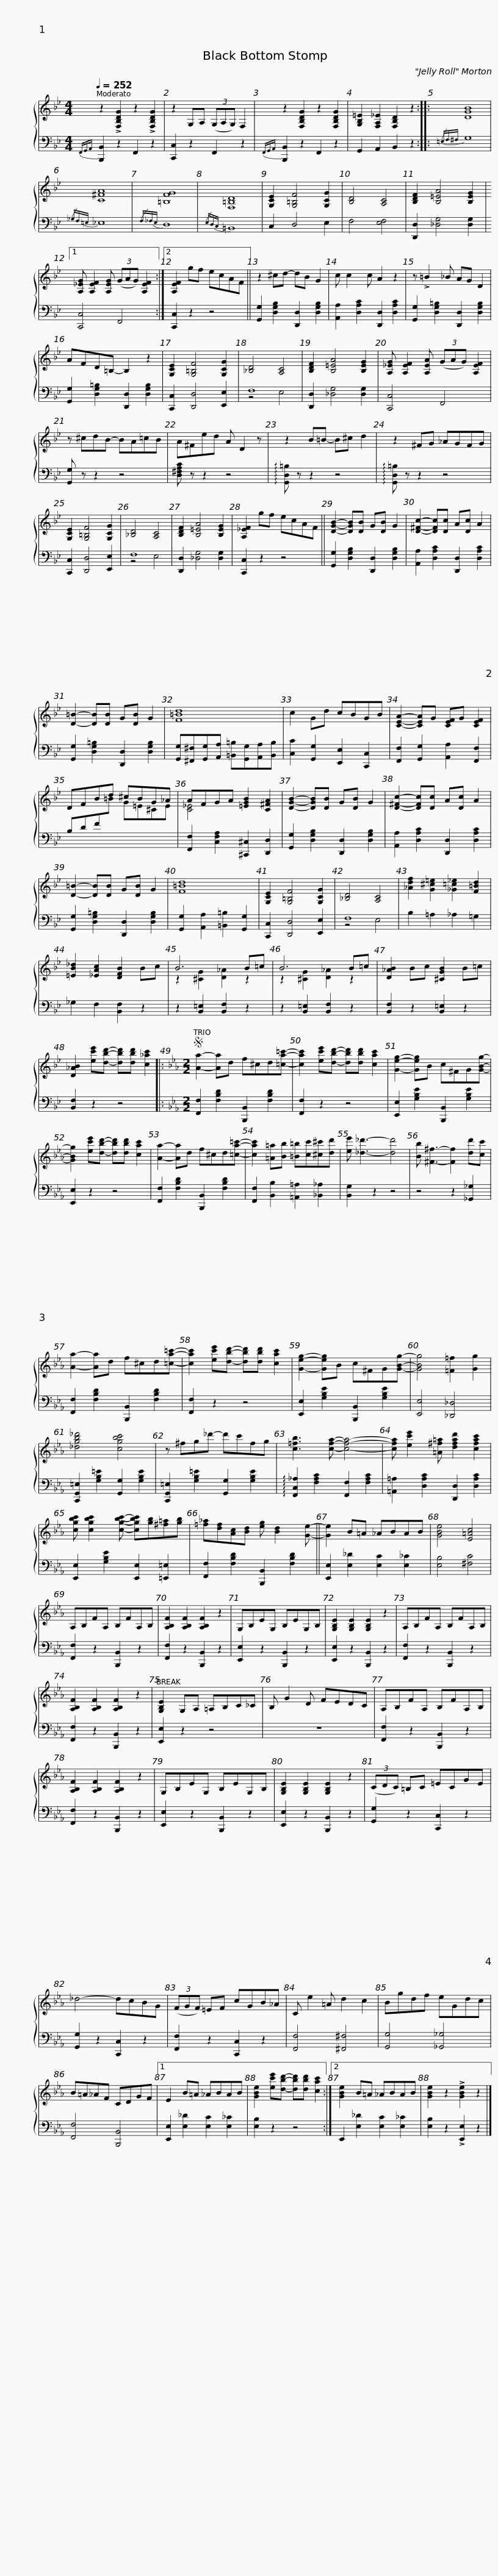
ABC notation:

X:1
%%score { ( 1 4 ) | ( 2 3 ) }
L:1/8
Q:1/4=252
M:4/4
I:linebreak $
K:Gmin
V:1 treble
V:4 treble
V:2 bass
V:3 bass
V:1
 z2 !>![F,B,DG]2 z2 !>![F,B,DG]2 | z2 G,A, (3(G,A,G,) F,2 | z2 [F,B,DG]2 z2 [F,B,DG]2 | [G,B,=E]2 [F,A,_E]2 [F,B,D]2 z2 :: [DGB]8 | %5
 [C^FA]8 |$ [=B,FG]8 | [F,=B,D]8 | [G,CE]2 [G,=B,F]4 [G,CG]2 | [B,D]4 [A,C]4 | %10
 [B,DF]2 [B,=EA]4 [B,EG]2 |1 [A,_EG] [A,EF]2 [A,EG] (3(GAG) [A,EF]2 :|2 [A,EF]2 gf ecAF ||$ z2 ^cd- dB G2 | c c2 c A2 z2 | %15
 z !>!=B2 _B AG D2 | AFD=B,- B,2 z2 | [G,CE]2 [G,=B,F]4 [G,CG]2 | [_B,D]4 [A,C]4 | [B,DF]2 [B,=EA]4 [B,EG]2 |$ %20
 [A,_EG] [A,EF]2 [A,EA] (3(GAG) [A,EF]2 | z ^cdB- BA=cB | A^Fed A D2 z | z2 B=B- B^c d2 | z2 ^FG _AGFG |$ %25
 [G,CE]2 [G,=B,F]4 [G,CG]2 | [_B,D]4 [A,C]4 | [B,DF]2 [B,=EA]4 [B,EG]2 | [A,_EF]2 gf ecAF || [DGB]2- [DGB][DB] G[DB] G2 | %30
 [D^Fc]2- [DFc][Dc] A[Dc] A2 | [D=B]2- [DB][DB] G[DB] G2 |$ [F=Bd]8 | c2 Gd cBGB | [CEA]2- [CEA]G [CEF]G [CEF]2 | %35
 DFBd ^cBG_A | AFGA [=EGB]2 [C^FA]2 |$ [DGB]2- [DGB][DB] G[DB] G2 | [D^Fc]2- [DFc][Dc] A[Dc] A2 | [D=B]2- [DB][DB] G[DB] G2 | %40
 [F=Bd]8 | [G,CE]2 [G,=B,F]4 [G,CG]2 | [_B,D]4 [A,C]4 | [_Adf]2 [G^c=e]2 [_G=c_e]2 [F=Bd]2 |$ [=EB_d]2 [_EAc]2 [DFB]2 Bc | %45
 B6 B=c | B6 B=c | [D_AB]2 Bc [^CGB]2 B=c | [D_AB]2 [ec'e'][dbd']- [dbd'][dbd'] [c_ac']2 |:$[K:Eb][M:2/2]S [Aa]2- [Aa]d f^cd[=ca=c']- | %50
 [cac']2 [ec'e'][dbd']- [dbd'][dbd'] [cac']2 | [Geg]2- [Geg]B c^FG[GBg]- | [GBg]2 [ec'e'][dbd']- [dbd'][dbd'] [cac']2 | [Aa]2- [Aa]d f^cd[=ca=c']- | [cac']2 [=A=a][Bb] [=B=b][cc'][^c^c'][dd'] | %55
 [ee'] [_d_d']3- [dd']4 |$ [Bb] [^F^f]3- [Ff]2 [dd'][cc'] | [Aa]2- [Aa]d f^cd[=ca=c']- | [cac']2 [ec'e'][dbd']- [dbd'][dbd'] [cac']2 | [Geg]2- [Geg]B c^FG[GBg]- | %60
 [GBg]4 [=F=f]2 [Gg]2 | [_dgb_d']4 [cgbc']4 | z ^fg_d'- d'c'fg |$ [c=fb]3 [cfa]- [cfa]4- | [cfa] [ec'e']2 [=A^f=a] [dfad']2 [cfac']2 | %65
 [cgbc'] [cgbc']2 [cgbc']- [cgbc'][gb][^f=a][gb] | [=f_a][df][Ac][Bd] [eg] [Bd]2 [Ge]- || [Ge]2 B=A _ABAB | [GBe]4 [E=Ac]4 | A,B,FA, B,FA,B, |$ %70
 [A,B,F]2 [A,B,F]2 [A,B,F]2 z2 | G,B,EG, B,EG,B, | [G,B,E]2 [G,B,E]2 [G,B,E]2 z2 | A,B,FA, B,FA,B, | [A,B,F]2 [A,B,F]2 [A,B,F]2 z2 | %75
 [G,B,E]2 G,A, =A,B,C_C | B, G2 D FEDC |$ A,B,FA, B,FA,B, | [A,B,F]2 [A,B,F]2 [A,B,F]2 z2 | G,B,EG, B,EG,B, | %80
 [G,B,E]2 [G,B,E]2 [G,B,E]2 z2 | (3(CDC) =B,C =ECGE | _d4- dcBG | (3(FGF) =EF cGB_A |$ C e2 =A d2 c2 | %85
 Bgdf eGdc | B=A_AF CDGF |1 E2 B=A _ABAB | [GBe]2 [ec'e'][dbd']- [dbd'][dbd'] [cac']2 :|2 [GBe]2 B=A _ABAB | %90
 [GBe]2 z2 !>![GBe]2 z2 |] %91
V:2
{F,,G,,A,,} [B,,,B,,]2 z2 F,,2 z2 | [C,,C,]2 z2 F,,2 z2 |{F,,G,,A,,} [B,,,B,,]2 z2 F,,2 z2 | G,,2 A,,2 B,,2 z2 ::{/=E,F,^F,} G,8 | %5
{/_G,F,=E,} _E,8 |${/F,_F,E,} D,8 |{/E,D,C,} =B,,8 | C,2 D,4 E,2 | F,4 [E,F,]4 | %10
 [D,,D,]2 [_D,G,]4 [D,G,]2 |1 [C,,C,]4 F,,4 :|2 [C,,C,]2 z2 z4 ||$ [G,,G,]2 [D,G,B,]2 [D,,D,]2 [D,G,B,]2 | [A,,A,]2 [D,A,C]2 [D,,D,]2 [D,A,C]2 | %15
 [G,,G,]2 [D,G,=B,]2 [D,,D,]2 [D,G,B,]2 | [G,,G,]2 [D,G,=B,]2 [D,,D,]2 [D,G,B,]2 | [C,,C,]2 [D,,D,]4 [E,,E,]2 | F,8 | [D,,D,]2 [_D,G,]4 [D,G,]2 |$ %20
 [C,,C,]4 F,,4 | [G,,G,] z z2 z4 | [D,^F,A,C] z z2 z4 | !arpeggio![G,,D,=B,] z z2 z4 | !arpeggio![G,,D,=B,] z z2 z4 |$ %25
 [C,,C,]2 [D,,D,]4 [E,,E,]2 | F,8 | [D,,D,]2 [_D,G,]4 [D,G,]2 | [C,,C,]2 z2 z4 || [G,,G,]2 [D,G,B,]2 [D,,D,]2 [D,G,B,]2 | %30
 [A,,A,]2 [D,A,C]2 [D,,D,]2 [D,A,C]2 | [G,,G,]2 [D,G,=B,]2 [D,,D,]2 [D,G,B,]2 |$ [G,,G,][^F,,^F,][G,,G,][A,,A,] [=B,,=B,][G,,G,][A,,A,][B,,B,] | [C,C]2 [G,,G,]2 [E,,E,]2 [C,,C,]2 | [F,,F,]2 [G,,G,]2 [A,,A,]2 [F,,F,]2 | %35
 B,DF[I:staff -1]=B G=E^CE |[I:staff +1] [F,,F,]2 [C,F,A,]2 [^C,,^C,]2 [D,,D,]2 |$ [G,,G,]2 [D,G,B,]2 [D,,D,]2 [D,G,B,]2 | [A,,A,]2 [D,A,C]2 [D,,D,]2 [D,A,C]2 | [G,,G,]2 [D,G,=B,]2 [D,,D,]2 [D,G,B,]2 | %40
 [G,,G,]2 [A,,A,]2 [=B,,=B,]2 [G,,G,]2 | [C,,C,]2 [D,,D,]4 [E,,E,]2 | F,8 | B,2 =A,2 _A,2 =G,2 |$ _G,2 F,2 [B,,F,]2 z2 | %45
 z2 [B,,=E,]2 [B,,F,]2 z2 | z2 [B,,=E,]2 [B,,F,]2 z2 | [B,,F,]2 z2 [B,,=E,]2 z2 | [B,,F,]2 z2 z4 |:$[K:Eb][M:2/2] [F,,F,]2 [F,B,D]2 [B,,,B,,]2 [F,B,D]2 | %50
 [F,,F,]2 z2 z4 | [E,,E,]2 [G,B,E]2 [B,,,B,,]2 [G,B,E]2 | [E,,E,]2 z2 z4 | [F,,F,]2 [F,B,D]2 [B,,,B,,]2 [F,B,D]2 | [F,,F,]2 [B,,B,]2 [=A,,=A,]2 [_B,,_A,]2 | %55
 [B,,G,]2 z2 z4 |$ z4 z2 [_G,,_G,]2 | [F,,F,]2 [F,B,D]2 [B,,,B,,]2 [F,B,D]2 | [F,,F,]2 z2 z4 | [E,,E,]2 [G,B,E]2 [B,,,B,,]2 [G,B,E]2 | %60
 [E,,E,]4 [_D,,_D,]4 | [C,,G,,=E,]2 [G,B,=E]2 [G,,G,]2 [G,B,E]2 | [C,,G,,=E,]2 [G,B,=E]2 [G,,G,]2 [G,B,E]2 |$ !arpeggio![F,,C,_A,]2 [F,A,C]2 [F,,F,]2 [F,A,C]2 | [=A,,=A,]2 [D,A,C]2 [D,,D,]2 [D,A,C]2 | %65
 [E,,E,]2 [G,B,E]2 [E,,E,]2 [=E,,=E,]2 | [F,,F,]2 [F,B,D]2 [B,,,B,,]2 [F,B,D]2 || [E,,E,]2 [E,_D]2 [E,C]2 [E,_C]2 | [E,B,]4 [^F,C]4 | [F,,F,]2 z2 [B,,,B,,]2 z2 |$ %70
 [F,,F,]2 z2 [B,,,B,,]2 z2 | [E,,E,]2 z2 [B,,,B,,]2 z2 | [E,,E,]2 z2 [B,,,B,,]2 z2 | [F,,F,]2 z2 [B,,,B,,]2 z2 | [F,,F,]2 z2 [B,,,B,,]2 z2 | %75
 [E,,E,]2 z2 z4 | z8 |$ [F,,F,]2 z2 [B,,,B,,]2 z2 | [F,,F,]2 z2 [B,,,B,,]2 z2 | [E,,E,]2 z2 [B,,,B,,]2 z2 | %80
 [E,,E,]2 z2 [B,,,B,,]2 z2 | [G,,G,]2 z2 [C,,C,]2 z2 | [G,,G,]2 z2 [C,,C,]2 z2 | [F,,F,]2 z2 [C,,C,]2 z2 |$ [F,,F,]4 [^F,,^F,]4 | %85
 [G,,G,]4 [_G,,_G,]4 | [F,,F,]4 [B,,,B,,]4 |1 [E,,E,]2 [E,_D]2 [E,C]2 [E,_C]2 | [E,B,]2 z2 z4 :|2 E,,2 [E,_D]2 [E,C]2 [E,_C]2 | %90
 [E,B,]2 z2 !>![E,,E,]2 z2 |] %91
V:3
 x8 | x8 | x8 | x8 :: x8 | %5
 x8 |$ x8 | x8 | x8 | x8 | %10
 x8 |1 x8 :|2 x8 ||$ x8 | x8 | %15
 x8 | x8 | x8 | z4 E,4 | x8 |$ %20
 x8 | x8 | x8 | x8 | x8 |$ %25
 x8 | z4 E,4 | x8 | x8 || x8 | %30
 x8 | x8 |$ x8 | x8 | x8 | %35
 x8 | x8 |$ x8 | x8 | x8 | %40
 x8 | x8 | z4 E,4 | x8 |$ x8 | %45
 x8 | x8 | x8 | x8 |:$[K:Eb][M:2/2] x8 | %50
 x8 | x8 | x8 | x8 | x8 | %55
 x8 |$ x8 | x8 | x8 | x8 | %60
 x8 | x8 | x8 |$ x8 | x8 | %65
 x8 | x8 || x8 | x8 | x8 |$ %70
 x8 | x8 | x8 | x8 | x8 | %75
 x8 | x8 |$ x8 | x8 | x8 | %80
 x8 | x8 | x8 | x8 |$ x8 | %85
 x8 | x8 |1 x8 | x8 :|2 x8 | %90
 x8 |] %91
V:4
 x8 | x8 | x8 | x8 :: x8 | %5
 x8 |$ x8 | x8 | x8 | x8 | %10
 x8 |1 x8 :|2 x8 ||$ x8 | x8 | %15
 x8 | x8 | x8 | x8 | x8 |$ %20
 x8 | x8 | x8 | x8 | x8 |$ %25
 x8 | x8 | x8 | x8 || x8 | %30
 x8 | x8 |$ x8 | x8 | x8 | %35
 x8 | [C_E]4 x4 |$ x8 | x8 | x8 | %40
 x8 | x8 | x8 | x8 |$ x8 | %45
 z2 [^CG]2 [D_A]2 z2 | z2 [^CG]2 [D_A]2 z2 | x8 | x8 |:$[K:Eb][M:2/2] x8 | %50
 x8 | x8 | x8 | x8 | x8 | %55
 x8 |$ x8 | x8 | x8 | x8 | %60
 x8 | x8 | x8 |$ x8 | x8 | %65
 x8 | x8 || x8 | x8 | x8 |$ %70
 x8 | x8 | x8 | x8 | x8 | %75
 x8 | x8 |$ x8 | x8 | x8 | %80
 x8 | x8 | x8 | x8 |$ x8 | %85
 x8 | x8 |1 x8 | x8 :|2 x8 | %90
 x8 |] %91
